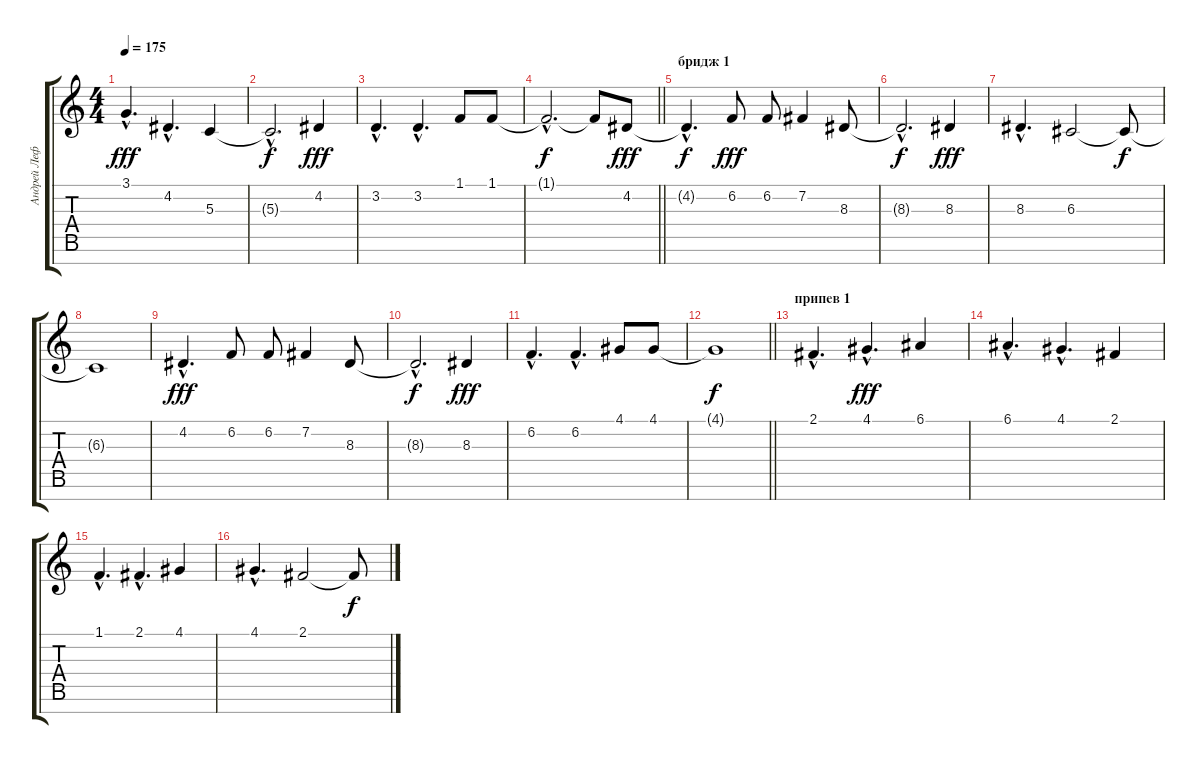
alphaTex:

\track ("Андрей Лефлер" "Андрей Леф") {instrument tenorsax}
\staff {score tabs}
\tuning (E4 B3 G3 D3 A2 E2 B1) {hide}
\ts (4 4)
\tempo 175
\clef g2
\ks c
3.1{hac}.4{d dy fff} 4.2{hac}.4{d} 5.3.4 |
5.3{hac t}.2{d dy f} 4.2.4{dy fff} |
3.2{hac}.4{d} 3.2{hac}.4{d} 1.1.8 1.1.8 |
\barLineRight lightlight
1.1{hac t}.2{d dy f} 1.1{t}.8 4.2.8{dy fff} |
\section ("" "бридж 1")
4.2{hac t}.4{d dy f} 6.2.8{dy fff} 6.2.8 7.2.4 8.3.8 |
8.3{hac t}.2{d dy f} 8.3.4{dy fff} |
8.3{hac}.4{d} 6.3.2 6.3{t}.8{dy f} |
6.3{t}.1 |
4.2{hac}.4{d dy fff} 6.2.8 6.2.8 7.2.4 8.3.8 |
8.3{hac t}.2{d dy f} 8.3.4{dy fff} |
6.2{hac}.4{d} 6.2{hac}.4{d} 4.1.8 4.1.8 |
\barLineRight lightlight
4.1{t}.1{dy f} |
\section ("" "припев 1")
2.1{hac}.4{d} 4.1{hac}.4{d dy fff} 6.1.4 |
6.1{hac}.4{d} 4.1{hac}.4{d} 2.1.4 |
1.1{hac}.4{d} 2.1{hac}.4{d} 4.1.4 |
4.1{hac}.4{d} 2.1.2 2.1{t}.8{dy f}
